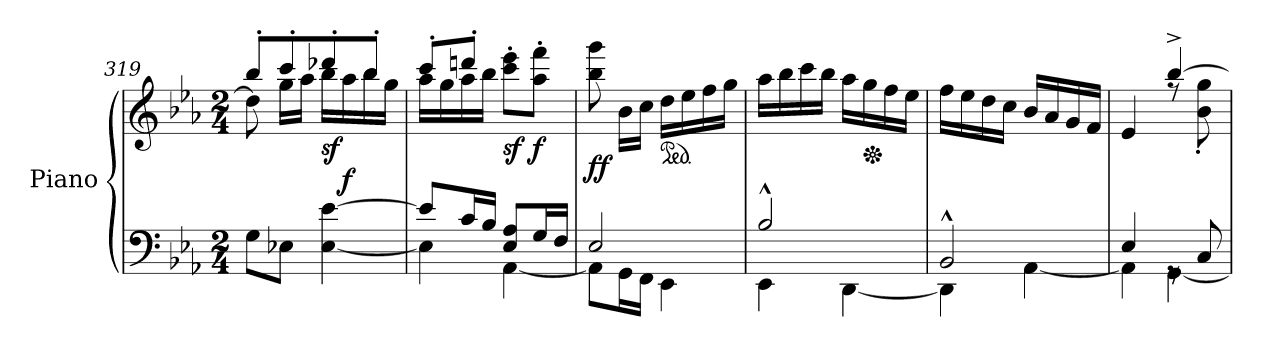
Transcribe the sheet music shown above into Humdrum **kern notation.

**kern	**kern	**dynam
*part1	*part1	*part1
*staff2	*staff1	*staff1/2
*I"Piano	*	*
*I'Pno	*	*
*clefF4	*clefG2	*
*k[b-e-a-]	*k[b-e-a-]	*
*M2/4	*M2/4	*
=319	=319	=319
*	*^	*
8G\L	8bb-'/L	8dd-\]	.
8E-X\J	8ccc'/	16gg\LL	.
.	.	16aa-\JJ	.
!	!	!	!LO:DY:b
[4E-\ [4e-\	8ddd-X'/	16bb-\LL	sf
!	!	!	!LO:DY:b
.	.	16aa-\	f
.	8bb-'/J	16bb-\	.
.	.	16gg\JJ	.
=320	=320	=320	=320
*^	*	*	*
8e-/L]	4E-\]	8ccc'/L	16aa-\LL	.
.	.	.	16gg\	.
16c/L	.	8dddn'/J	16aa-\	.
16B-/JJ	.	.	16bb-\JJ	.
!	!	!	!	!LO:DY:b
8E-/ 8A-/L	[4AA-\	8ccc\' 8eee-\'L	4reyy	sf
!	!	!	!	!LO:DY:b
16G/L	.	8aa-\' 8fff\'J	.	f
16F/JJ	.	.	.	.
*	*	*v	*v	*
=321	=321	=321	=321
!	!	!	!LO:DY:b
2E-/	8AA-\L]	8bb-\ 8ggg\	ff
.	16GG\L	16b-\LL	.
.	16FF\JJ	16cc\JJ	.
*	*	*ped	*
.	4EE-\	16dd\LL	.
.	.	16ee-\	.
.	.	16ff\	.
.	.	16gg\JJ	.
=322	=322	=322	=322
2B-^^/	4EE-\	16aa-\LL	.
.	.	16bb-\	.
.	.	16ccc\	.
.	.	16bb-\JJ	.
.	[4DD\	16aa-\LL	.
*	*	*Xped	*
.	.	16gg\	.
.	.	16ff\	.
.	.	16ee-\JJ	.
!!LO:LB:g=z
=323	=323	=323	=323
2BB-^^/	4DD\]	16ff\LL	.
.	.	16ee-\	.
.	.	16dd\	.
.	.	16cc\JJ	.
.	[4AA-\	16b-/LL	.
.	.	16a-/	.
.	.	16g/	.
.	.	16f/JJ	.
=324	=324	=324	=324
*	*	*^	*
4E-/	4AA-\]	4e-/	4rcyy	.
8rGG	[4GG\	[4bb-^/	8rff	.
8C/	.	.	8b-\' 8gg\'	.
*v	*v	*	*	*
*	*v	*v	*
=	=	=
*-	*-	*-
